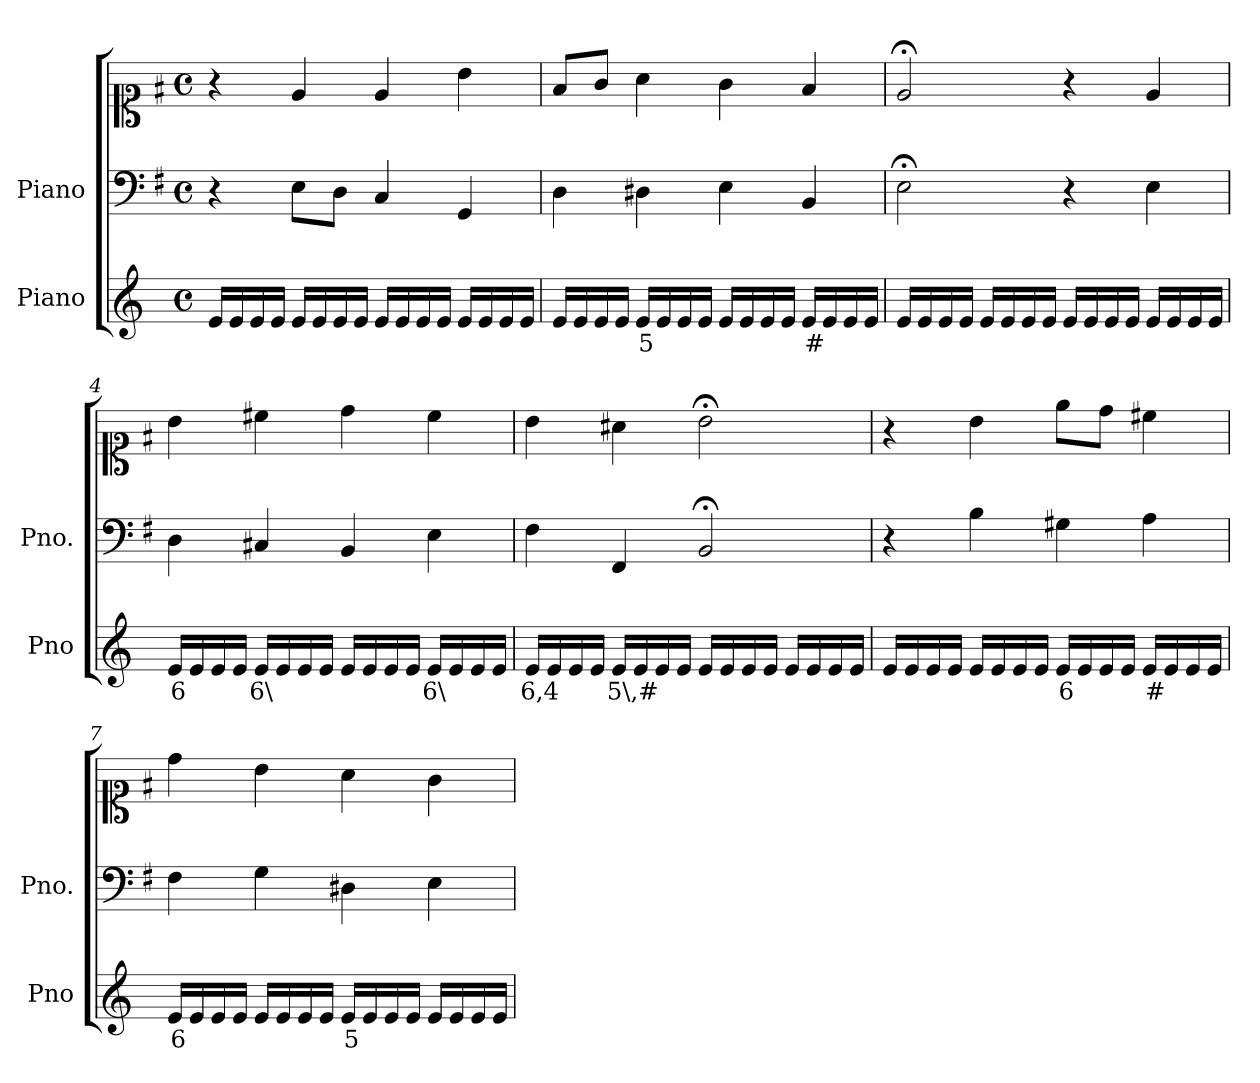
**kern	**text	**kern	**kern
*part2	*part2	*part1	*part1
*staff3	*staff3	*staff2	*staff1
*I"Piano	*	*I"Piano	*
*I'Pno	*	*I'Pno.	*
*clefG2	*	*clefF4	*clefC1
*k[]	*	*k[f#]	*k[f#]
*M4/4	*	*M4/4	*M4/4
*met(c)	*	*met(c)	*met(c)
=1	=1	=1	=1
16e/LL	.	4r	4r
16e/	.	.	.
16e/	.	.	.
16e/JJ	.	.	.
16e/LL	.	8E\L	4e/
16e/	.	.	.
!	!LO:LY:b	!	!
16e/	_	8D\J	.
16e/JJ	.	.	.
16e/LL	.	4C/	4e/
16e/	.	.	.
16e/	.	.	.
16e/JJ	.	.	.
16e/LL	.	4GG/	4b\
16e/	.	.	.
16e/	.	.	.
16e/JJ	.	.	.
=2	=2	=2	=2
16e/LL	.	4D\	8f#/L
16e/	.	.	.
16e/	.	.	8g/J
16e/JJ	.	.	.
!	!LO:LY:b	!	!
16e/LL	5	4D#X\	4a\
16e/	.	.	.
16e/	.	.	.
16e/JJ	.	.	.
16e/LL	.	4E\	4g\
16e/	.	.	.
16e/	.	.	.
16e/JJ	.	.	.
!	!LO:LY:b	!	!
16e/LL	#	4BB/	4f#/
16e/	.	.	.
16e/	.	.	.
16e/JJ	.	.	.
=3	=3	=3	=3
16e/LL	.	2E;<\	2e;</
16e/	.	.	.
16e/	.	.	.
16e/JJ	.	.	.
16e/LL	.	.	.
16e/	.	.	.
16e/	.	.	.
16e/JJ	.	.	.
16e/LL	.	4r	4r
16e/	.	.	.
16e/	.	.	.
16e/JJ	.	.	.
16e/LL	.	4E\	4e/
16e/	.	.	.
16e/	.	.	.
16e/JJ	.	.	.
=4	=4	=4	=4
!	!LO:LY:b	!	!
16e/LL	6	4D\	4b\
16e/	.	.	.
16e/	.	.	.
16e/JJ	.	.	.
!	!LO:LY:b	!	!
16e/LL	6\	4C#X/	4cc#X\
16e/	.	.	.
16e/	.	.	.
16e/JJ	.	.	.
16e/LL	.	4BB/	4dd\
16e/	.	.	.
16e/	.	.	.
16e/JJ	.	.	.
!	!LO:LY:b	!	!
16e/LL	6\	4E\	4cc#\
16e/	.	.	.
16e/	.	.	.
16e/JJ	.	.	.
=5	=5	=5	=5
!	!LO:LY:b	!	!
16e/LL	6,4	4F#\	4b\
16e/	.	.	.
16e/	.	.	.
16e/JJ	.	.	.
!	!LO:LY:b	!	!
16e/LL	5\,#	4FF#/	4a#X\
16e/	.	.	.
16e/	.	.	.
16e/JJ	.	.	.
16e/LL	.	2BB;</	2b;<\
16e/	.	.	.
16e/	.	.	.
16e/JJ	.	.	.
16e/LL	.	.	.
16e/	.	.	.
16e/	.	.	.
16e/JJ	.	.	.
=6	=6	=6	=6
16e/LL	.	4r	4r
16e/	.	.	.
16e/	.	.	.
16e/JJ	.	.	.
16e/LL	.	4B\	4b\
16e/	.	.	.
16e/	.	.	.
16e/JJ	.	.	.
!	!LO:LY:b	!	!
16e/LL	6	4G#X\	8ee\L
16e/	.	.	.
16e/	.	.	8dd\J
16e/JJ	.	.	.
!	!LO:LY:b	!	!
16e/LL	#	4A\	4cc#X\
16e/	.	.	.
16e/	.	.	.
16e/JJ	.	.	.
=7	=7	=7	=7
!	!LO:LY:b	!	!
16e/LL	6	4F#\	4dd\
16e/	.	.	.
16e/	.	.	.
16e/JJ	.	.	.
16e/LL	.	4G\	4b\
16e/	.	.	.
16e/	.	.	.
16e/JJ	.	.	.
!	!LO:LY:b	!	!
16e/LL	5	4D#X\	4a\
16e/	.	.	.
16e/	.	.	.
16e/JJ	.	.	.
16e/LL	.	4E\	4g\
16e/	.	.	.
16e/	.	.	.
16e/JJ	.	.	.
=	=	=	=
*-	*-	*-	*-
